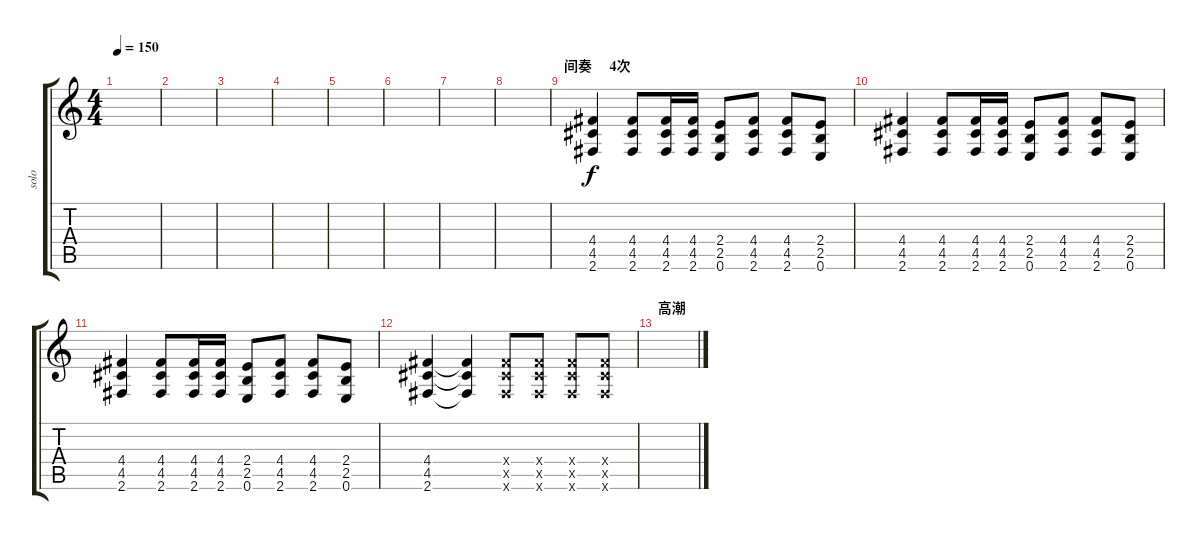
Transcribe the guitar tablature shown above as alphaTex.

\track ("solo" "solo") {instrument distortionguitar}
\staff {score tabs}
\tuning (E4 B3 G3 D3 A2 E2) {hide}
\ts (4 4)
\tempo 150
\clef g2
\ks c
|
|
|
|
|
|
|
|
\section ("" "间奏     4次")
(4.4 4.5 2.6).4 (4.4 4.5 2.6).8 (4.4 4.5 2.6).16 (4.4 4.5 2.6).16 (2.4 2.5 0.6).8 (4.4 4.5 2.6).8 (4.4 4.5 2.6).8 (2.4 2.5 0.6).8 |
(4.4 4.5 2.6).4 (4.4 4.5 2.6).8 (4.4 4.5 2.6).16 (4.4 4.5 2.6).16 (2.4 2.5 0.6).8 (4.4 4.5 2.6).8 (4.4 4.5 2.6).8 (2.4 2.5 0.6).8 |
(4.4 4.5 2.6).4 (4.4 4.5 2.6).8 (4.4 4.5 2.6).16 (4.4 4.5 2.6).16 (2.4 2.5 0.6).8 (4.4 4.5 2.6).8 (4.4 4.5 2.6).8 (2.4 2.5 0.6).8 |
(4.4 4.5 2.6).4 (4.4{t} 4.5{t} 2.6{t}).4 (4.4{x} 4.5{x} 2.6{x}).8 (4.4{x} 4.5{x} 2.6{x}).8 (4.4{x} 4.5{x} 2.6{x}).8 (4.4{x} 4.5{x} 2.6{x}).8 |
\section ("" "高潮")
